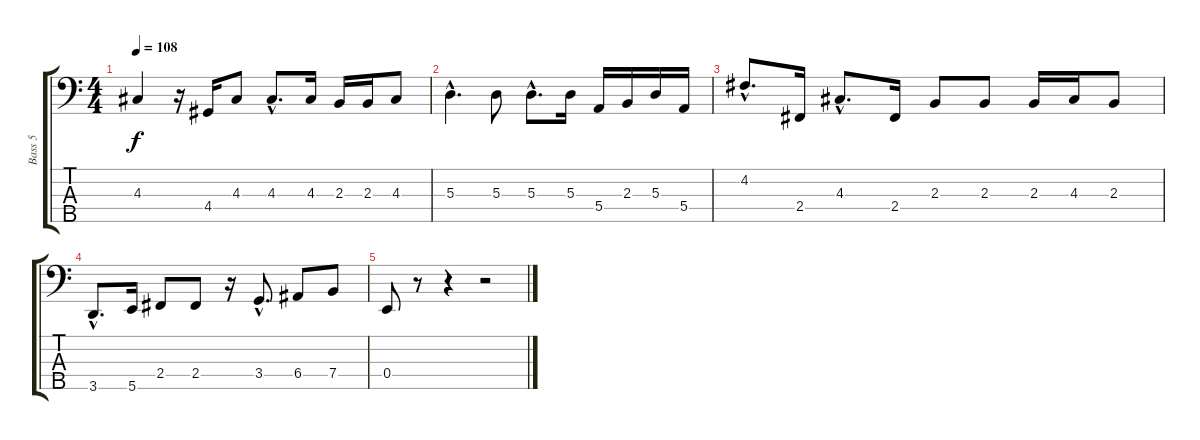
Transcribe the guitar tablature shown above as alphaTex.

\track ("Bass 5" "Bass 5") {instrument electricbassfinger}
\staff {score tabs}
\tuning (G2 D2 A1 E1 B0) {hide}
\ts (4 4)
\tempo 108
\clef f4
\ks c
4.3.4{dy f} r.16 4.4.16 4.3.8 4.3{hac}.8{d} 4.3.16 2.3.16 2.3.16 4.3.8 |
5.3{hac}.4{d} 5.3.8 5.3{hac}.8{d} 5.3.16 5.4.16 2.3.16 5.3.16 5.4.16 |
4.2{hac}.8{d} 2.4.16 4.3{hac}.8{d} 2.4.16 2.3.8 2.3.8 2.3.16 4.3.16 2.3.8 |
3.5{hac}.8{d} 5.5.16 2.4.8 2.4.8 r.16 3.4{hac}.8{d} 6.4.8 7.4.8 |
0.4.8 r.8 r.4 r.2
